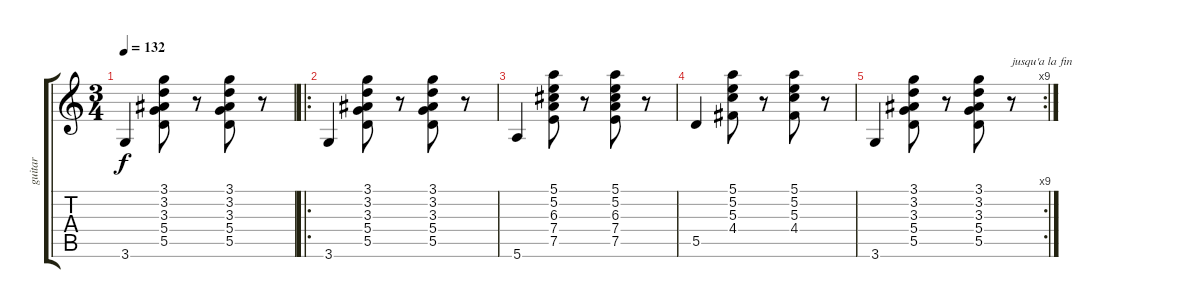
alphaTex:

\track ("guitar " "guitar ") {instrument electricguitarclean}
\staff {score tabs}
\tuning (E4 B3 G3 D3 A2 E2) {hide}
\ts (3 4)
\tempo 132
\clef g2
\ks c
3.6.4{dy f} (3.1 3.2 3.3 5.4 5.5).8 r.8 (3.1 3.2 3.3 5.4 5.5).8 r.8 |
\ro
3.6.4 (3.1 3.2 3.3 5.4 5.5).8 r.8 (3.1 3.2 3.3 5.4 5.5).8 r.8 |
5.6.4 (5.1 5.2 6.3 7.4 7.5).8 r.8 (5.1 5.2 6.3 7.4 7.5).8 r.8 |
5.5.4 (5.1 5.2 5.3 4.4).8 r.8 (5.1 5.2 5.3 4.4).8 r.8 |
\rc 9
3.6.4 (3.1 3.2 3.3 5.4 5.5).8 r.8 (3.1 3.2 3.3 5.4 5.5).8 r.8{txt "jusqu'a la fin"}
